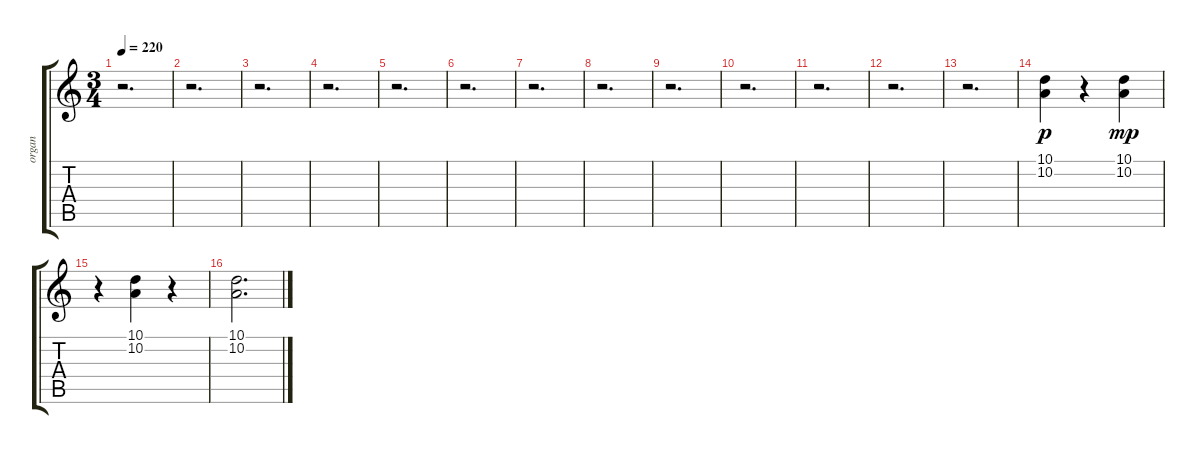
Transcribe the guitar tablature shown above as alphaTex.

\track ("organ" "organ") {instrument rockorgan}
\staff {score tabs}
\tuning (E4 B3 G3 D3 A2 E2) {hide}
\ts (3 4)
\tempo 220
\clef g2
\ks c
r.2{d dy p instrument rockorgan} |
r.2{d} |
r.2{d} |
r.2{d} |
r.2{d} |
r.2{d} |
r.2{d} |
r.2{d} |
r.2{d} |
r.2{d} |
r.2{d} |
r.2{d} |
r.2{d} |
(10.1 10.2).4 r.4 (10.1 10.2).4{dy mp} |
r.4 (10.1 10.2).4 r.4 |
(10.1 10.2).2{d}
